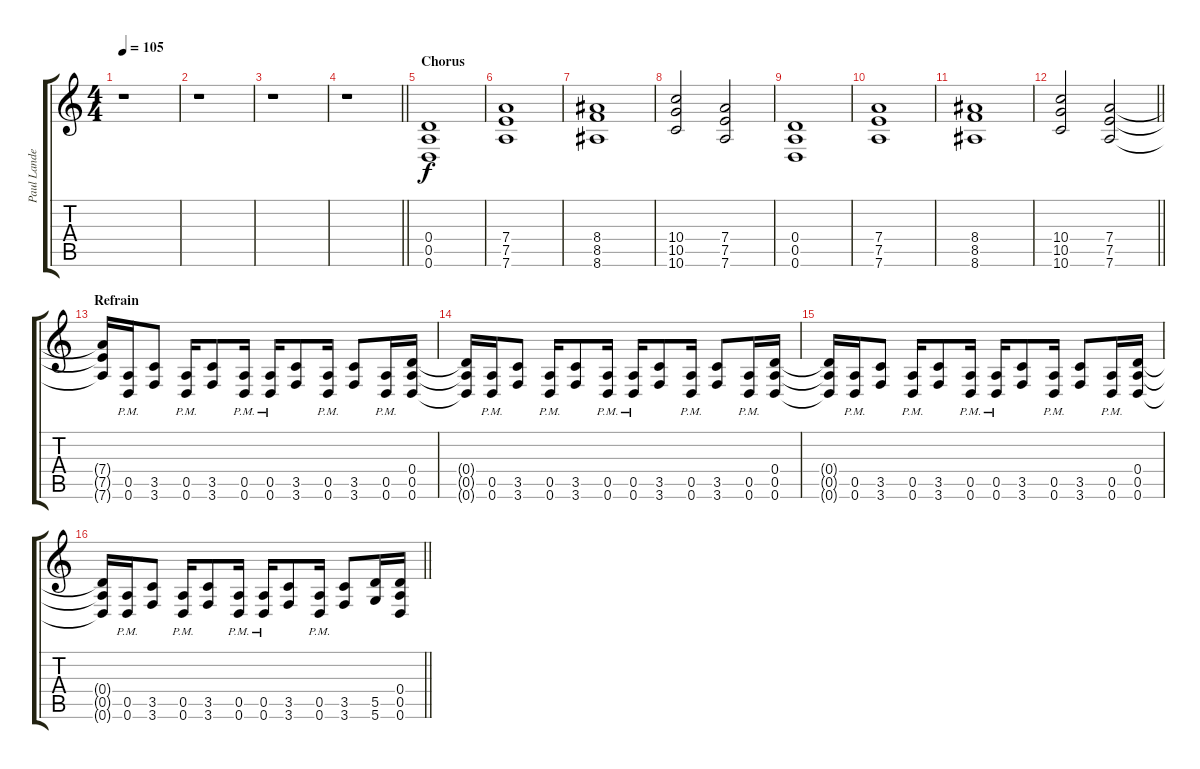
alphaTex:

\track ("Paul Landers" "Paul Lande") {instrument distortionguitar}
\staff {score tabs}
\tuning (E4 B3 G3 D3 A2 D2) {hide}
\ts (4 4)
\tempo 105
\clef g2
\ks c
r.1{dy f} |
r.1 |
r.1 |
\barLineRight lightlight
r.1 |
\section ("" "Chorus")
(0.4 0.5 0.6).1{volume 12} |
(7.4 7.5 7.6).1 |
(8.4 8.5 8.6).1 |
(10.4 10.5 10.6).2 (7.4 7.5 7.6).2 |
(0.4 0.5 0.6).1{volume 13} |
(7.4 7.5 7.6).1 |
(8.4 8.5 8.6).1 |
\barLineRight lightlight
(10.4 10.5 10.6).2 (7.4 7.5 7.6).2 |
\section ("" "Refrain")
(7.4{t} 7.5{t} 7.6{t}).16{volume 10} (0.5{pm} 0.6{pm}).16 (3.5 3.6).8 (0.5{pm} 0.6{pm}).16 (3.5 3.6).8 (0.5{pm} 0.6{pm}).16 (0.5{pm} 0.6{pm}).16 (3.5 3.6).8 (0.5{pm} 0.6{pm}).16 (3.5 3.6).8 (0.5{pm} 0.6{pm}).16 (0.4 0.5 0.6).16 |
(0.4{t} 0.5{t} 0.6{t}).16 (0.5{pm} 0.6{pm}).16 (3.5 3.6).8 (0.5{pm} 0.6{pm}).16 (3.5 3.6).8 (0.5{pm} 0.6{pm}).16 (0.5{pm} 0.6{pm}).16 (3.5 3.6).8 (0.5{pm} 0.6{pm}).16 (3.5 3.6).8 (0.5{pm} 0.6{pm}).16 (0.4 0.5 0.6).16 |
(0.4{t} 0.5{t} 0.6{t}).16 (0.5{pm} 0.6{pm}).16 (3.5 3.6).8 (0.5{pm} 0.6{pm}).16 (3.5 3.6).8 (0.5{pm} 0.6{pm}).16 (0.5{pm} 0.6{pm}).16 (3.5 3.6).8 (0.5{pm} 0.6{pm}).16 (3.5 3.6).8 (0.5{pm} 0.6{pm}).16 (0.4 0.5 0.6).16 |
\barLineRight lightlight
(0.4{t} 0.5{t} 0.6{t}).16 (0.5{pm} 0.6{pm}).16 (3.5 3.6).8 (0.5{pm} 0.6{pm}).16 (3.5 3.6).8 (0.5{pm} 0.6{pm}).16 (0.5{pm} 0.6{pm}).16 (3.5 3.6).8 (0.5{pm} 0.6{pm}).16 (3.5 3.6).8 (5.5 5.6).16 (0.4 0.5 0.6).16
